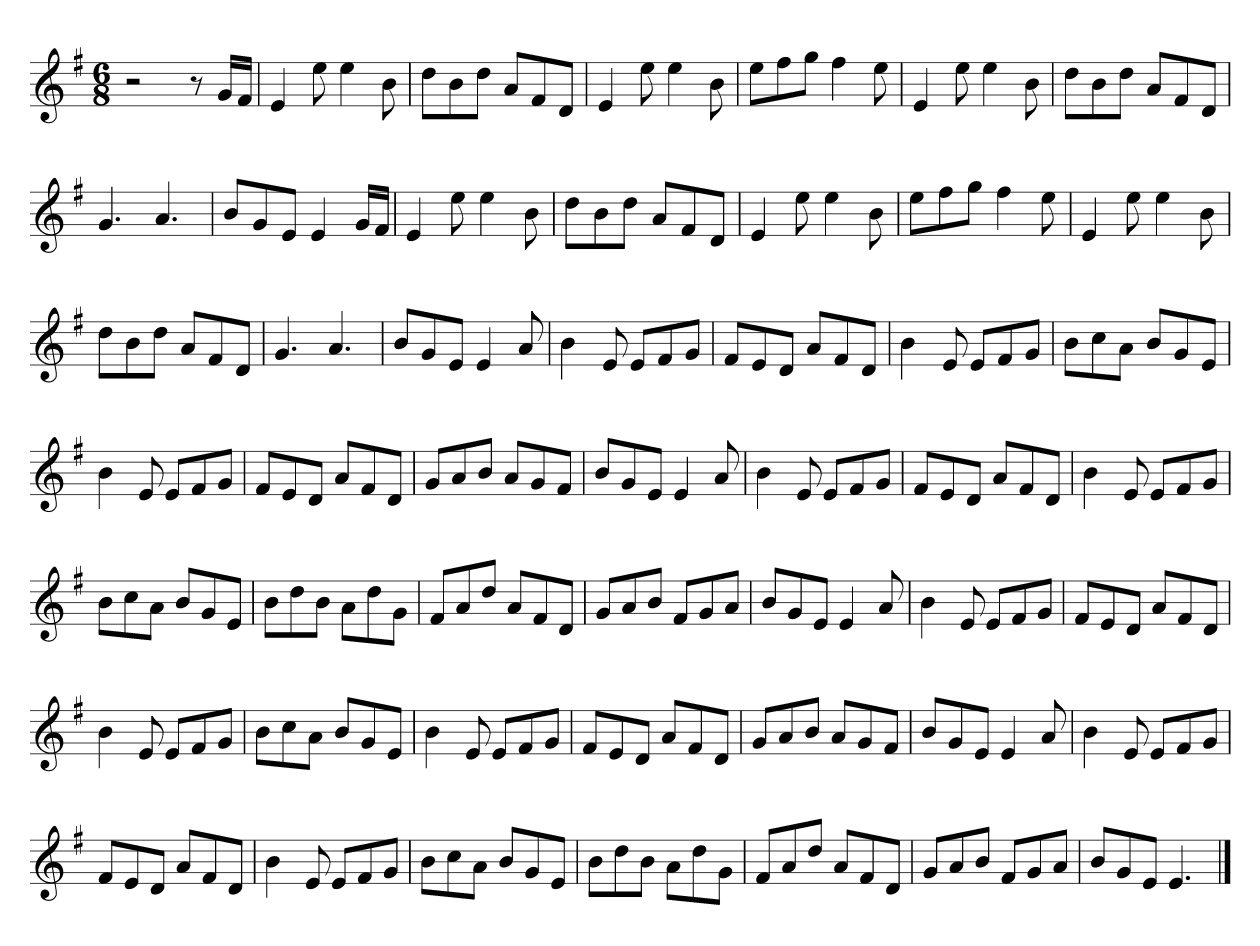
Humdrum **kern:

**kern
*part1
*staff1
*clefG2
*k[f#]
*M6/8
=
2r
8r
16g/LL
16f#/JJ
=
4e/
8ee\
4ee\
8b\
=
8dd\L
8b\
8dd\J
8a/L
8f#/
8d/J
=
4e/
8ee\
4ee\
8b\
=
8ee\L
8ff#\
8gg\J
4ff#\
8ee\
=
4e/
8ee\
4ee\
8b\
=
8dd\L
8b\
8dd\J
8a/L
8f#/
8d/J
=
4.g/
4.a/
=
8b/L
8g/
8e/J
4e/
16g/LL
16f#/JJ
=
4e/
8ee\
4ee\
8b\
=
8dd\L
8b\
8dd\J
8a/L
8f#/
8d/J
=
4e/
8ee\
4ee\
8b\
=
8ee\L
8ff#\
8gg\J
4ff#\
8ee\
=
4e/
8ee\
4ee\
8b\
=
8dd\L
8b\
8dd\J
8a/L
8f#/
8d/J
=
4.g/
4.a/
=
8b/L
8g/
8e/J
4e/
8a/
=
4b\
8e/
8e/L
8f#/
8g/J
=
8f#/L
8e/
8d/J
8a/L
8f#/
8d/J
=
4b\
8e/
8e/L
8f#/
8g/J
=
8b\L
8cc\
8a\J
8b/L
8g/
8e/J
=
4b\
8e/
8e/L
8f#/
8g/J
=
8f#/L
8e/
8d/J
8a/L
8f#/
8d/J
=
8g/L
8a/
8b/J
8a/L
8g/
8f#/J
=
8b/L
8g/
8e/J
4e/
8a/
=
4b\
8e/
8e/L
8f#/
8g/J
=
8f#/L
8e/
8d/J
8a/L
8f#/
8d/J
=
4b\
8e/
8e/L
8f#/
8g/J
=
8b\L
8cc\
8a\J
8b/L
8g/
8e/J
=
8b\L
8dd\
8b\J
8a\L
8dd\
8g\J
=
8f#/L
8a/
8dd/J
8a/L
8f#/
8d/J
=
8g/L
8a/
8b/J
8f#/L
8g/
8a/J
=
8b/L
8g/
8e/J
4e/
8a/
=
4b\
8e/
8e/L
8f#/
8g/J
=
8f#/L
8e/
8d/J
8a/L
8f#/
8d/J
=
4b\
8e/
8e/L
8f#/
8g/J
=
8b\L
8cc\
8a\J
8b/L
8g/
8e/J
=
4b\
8e/
8e/L
8f#/
8g/J
=
8f#/L
8e/
8d/J
8a/L
8f#/
8d/J
=
8g/L
8a/
8b/J
8a/L
8g/
8f#/J
=
8b/L
8g/
8e/J
4e/
8a/
=
4b\
8e/
8e/L
8f#/
8g/J
=
8f#/L
8e/
8d/J
8a/L
8f#/
8d/J
=
4b\
8e/
8e/L
8f#/
8g/J
=
8b\L
8cc\
8a\J
8b/L
8g/
8e/J
=
8b\L
8dd\
8b\J
8a\L
8dd\
8g\J
=
8f#/L
8a/
8dd/J
8a/L
8f#/
8d/J
=
8g/L
8a/
8b/J
8f#/L
8g/
8a/J
=
8b/L
8g/
8e/J
4.e/
==
*-
